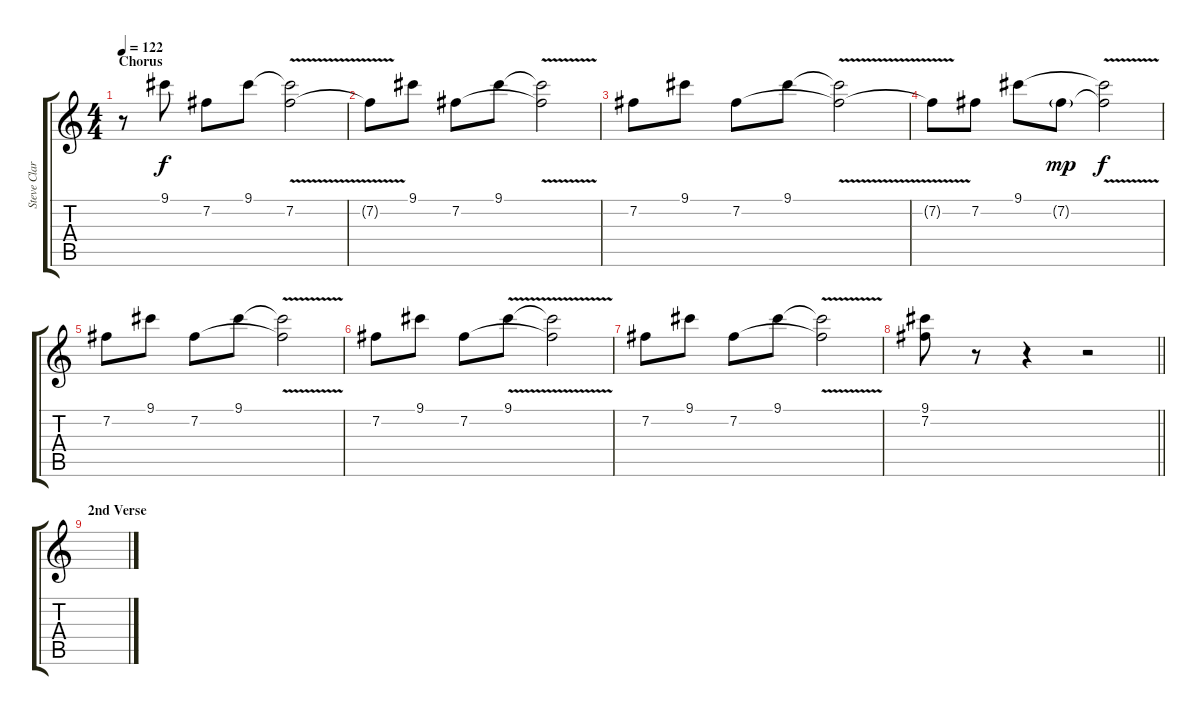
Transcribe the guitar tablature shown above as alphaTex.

\track ("Steve Clark" "Steve Clar") {instrument distortionguitar}
\staff {score tabs}
\tuning (E4 B3 G3 D3 A2 E2) {hide}
\ts (4 4)
\section ("" "Chorus")
\tempo 122
\clef g2
\ks c
r.8{dy f} 9.1.8 7.2.8 9.1.8 (9.1{t} 7.2{v}).2 |
7.2{t}.8 9.1.8 7.2.8 9.1.8 (9.1{t} 7.2{v t}).2 |
7.2.8 9.1.8 7.2.8 9.1.8 (9.1{t} 7.2{v t}).2 |
7.2{t}.8 7.2.8 9.1.8 7.2{g}.8{dy mp} (9.1{v t} 7.2{t}).2{dy f} |
7.2.8 9.1.8 7.2.8 9.1.8 (9.1{t} 7.2{v t}).2 |
7.2.8 9.1.8 7.2.8 9.1{v}.8 (9.1{t} 7.2{t}).2 |
7.2.8 9.1.8 7.2.8 9.1.8 (9.1{t} 7.2{v t}).2 |
\barLineRight lightlight
(9.1 7.2).8 r.8 r.4 r.2 |
\section ("" "2nd Verse")
